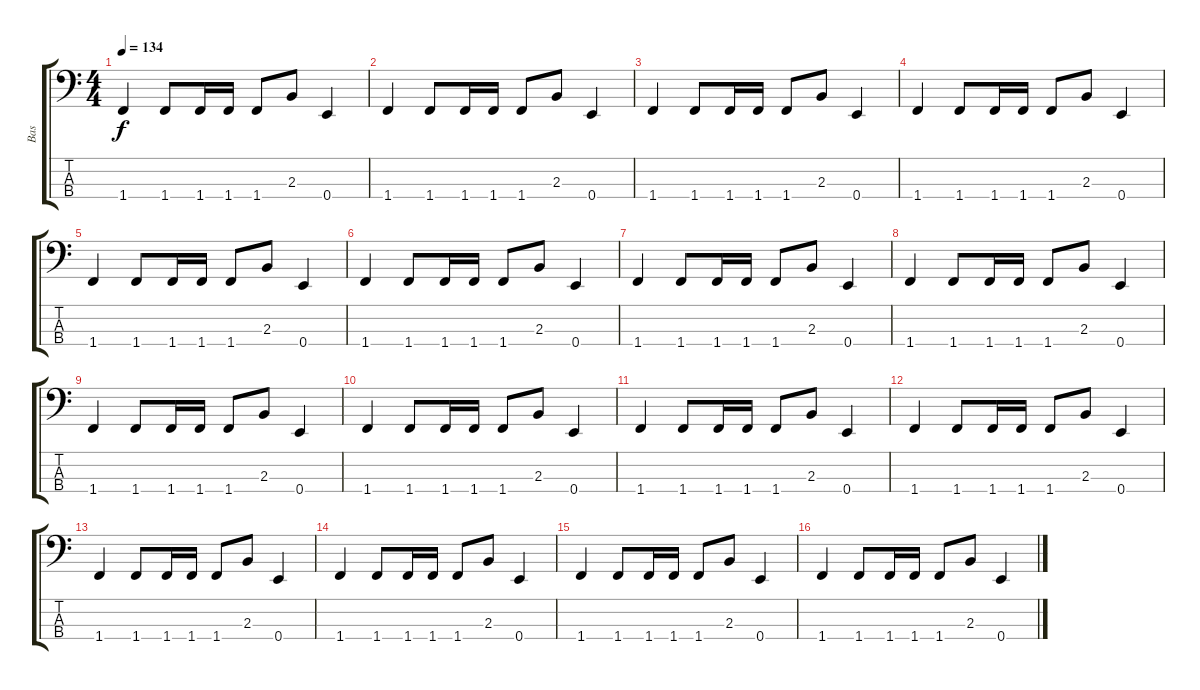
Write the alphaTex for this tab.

\track ("Bas" "Bas") {instrument electricbassfinger}
\staff {score tabs}
\tuning (G2 D2 A1 E1) {hide}
\ts (4 4)
\tempo 134
\clef f4
\ks c
1.4.4{dy f} 1.4.8 1.4.16 1.4.16 1.4.8 2.3.8 0.4.4 |
1.4.4 1.4.8 1.4.16 1.4.16 1.4.8 2.3.8 0.4.4 |
1.4.4 1.4.8 1.4.16 1.4.16 1.4.8 2.3.8 0.4.4 |
1.4.4 1.4.8 1.4.16 1.4.16 1.4.8 2.3.8 0.4.4 |
1.4.4 1.4.8 1.4.16 1.4.16 1.4.8 2.3.8 0.4.4 |
1.4.4 1.4.8 1.4.16 1.4.16 1.4.8 2.3.8 0.4.4 |
1.4.4 1.4.8 1.4.16 1.4.16 1.4.8 2.3.8 0.4.4 |
1.4.4 1.4.8 1.4.16 1.4.16 1.4.8 2.3.8 0.4.4 |
1.4.4 1.4.8 1.4.16 1.4.16 1.4.8 2.3.8 0.4.4 |
1.4.4 1.4.8 1.4.16 1.4.16 1.4.8 2.3.8 0.4.4 |
1.4.4 1.4.8 1.4.16 1.4.16 1.4.8 2.3.8 0.4.4 |
1.4.4 1.4.8 1.4.16 1.4.16 1.4.8 2.3.8 0.4.4 |
1.4.4 1.4.8 1.4.16 1.4.16 1.4.8 2.3.8 0.4.4 |
1.4.4 1.4.8 1.4.16 1.4.16 1.4.8 2.3.8 0.4.4 |
1.4.4 1.4.8 1.4.16 1.4.16 1.4.8 2.3.8 0.4.4 |
1.4.4 1.4.8 1.4.16 1.4.16 1.4.8 2.3.8 0.4.4
